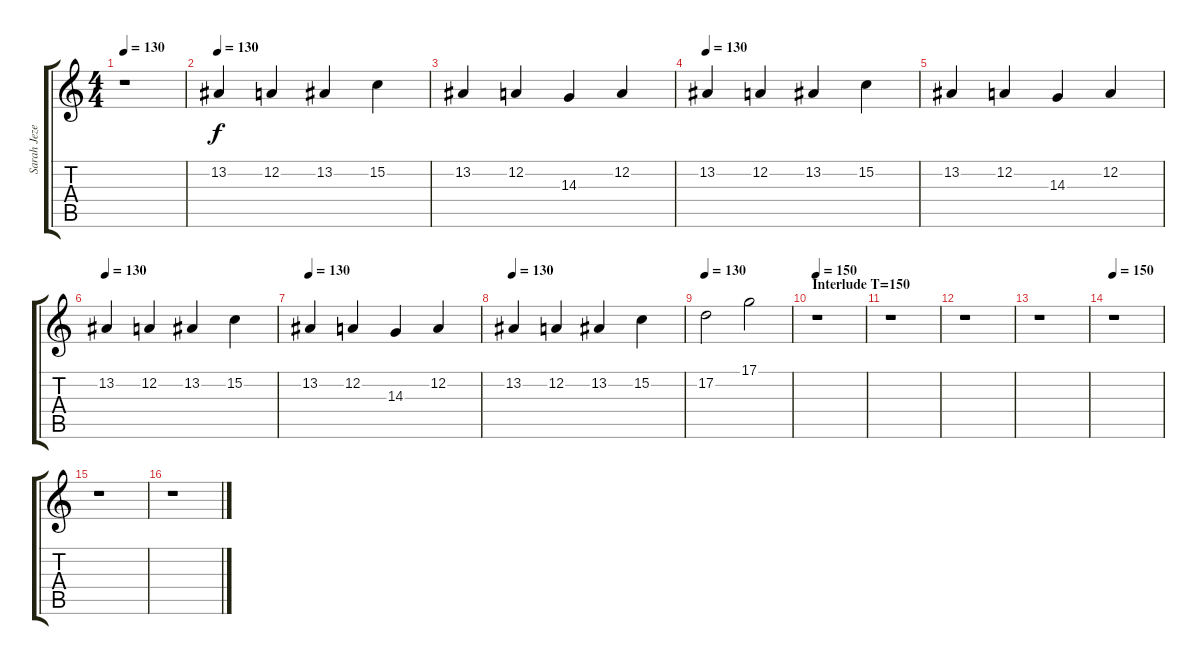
\track ("Sarah Jezebel Diva" "Sarah Jeze") {instrument pad4choir}
\staff {score tabs}
\tuning (D4 A3 F3 C3 G2 D2) {hide}
\ts (4 4)
\tempo 130
\clef g2
\ks c
r.1{dy f} |
\tempo 130
13.2.4 12.2.4 13.2.4 15.2.4 |
13.2.4 12.2.4 14.3.4 12.2.4 |
\tempo 130
13.2.4 12.2.4 13.2.4 15.2.4 |
13.2.4 12.2.4 14.3.4 12.2.4 |
\tempo 130
13.2.4 12.2.4 13.2.4 15.2.4 |
\tempo 130
13.2.4 12.2.4 14.3.4 12.2.4 |
\tempo 130
13.2.4 12.2.4 13.2.4 15.2.4 |
\tempo 130
17.2.2 17.1.2 |
\section ("" "Interlude T=150")
\tempo 150
r.1 |
r.1 |
r.1 |
r.1 |
\tempo 150
r.1 |
r.1 |
r.1
